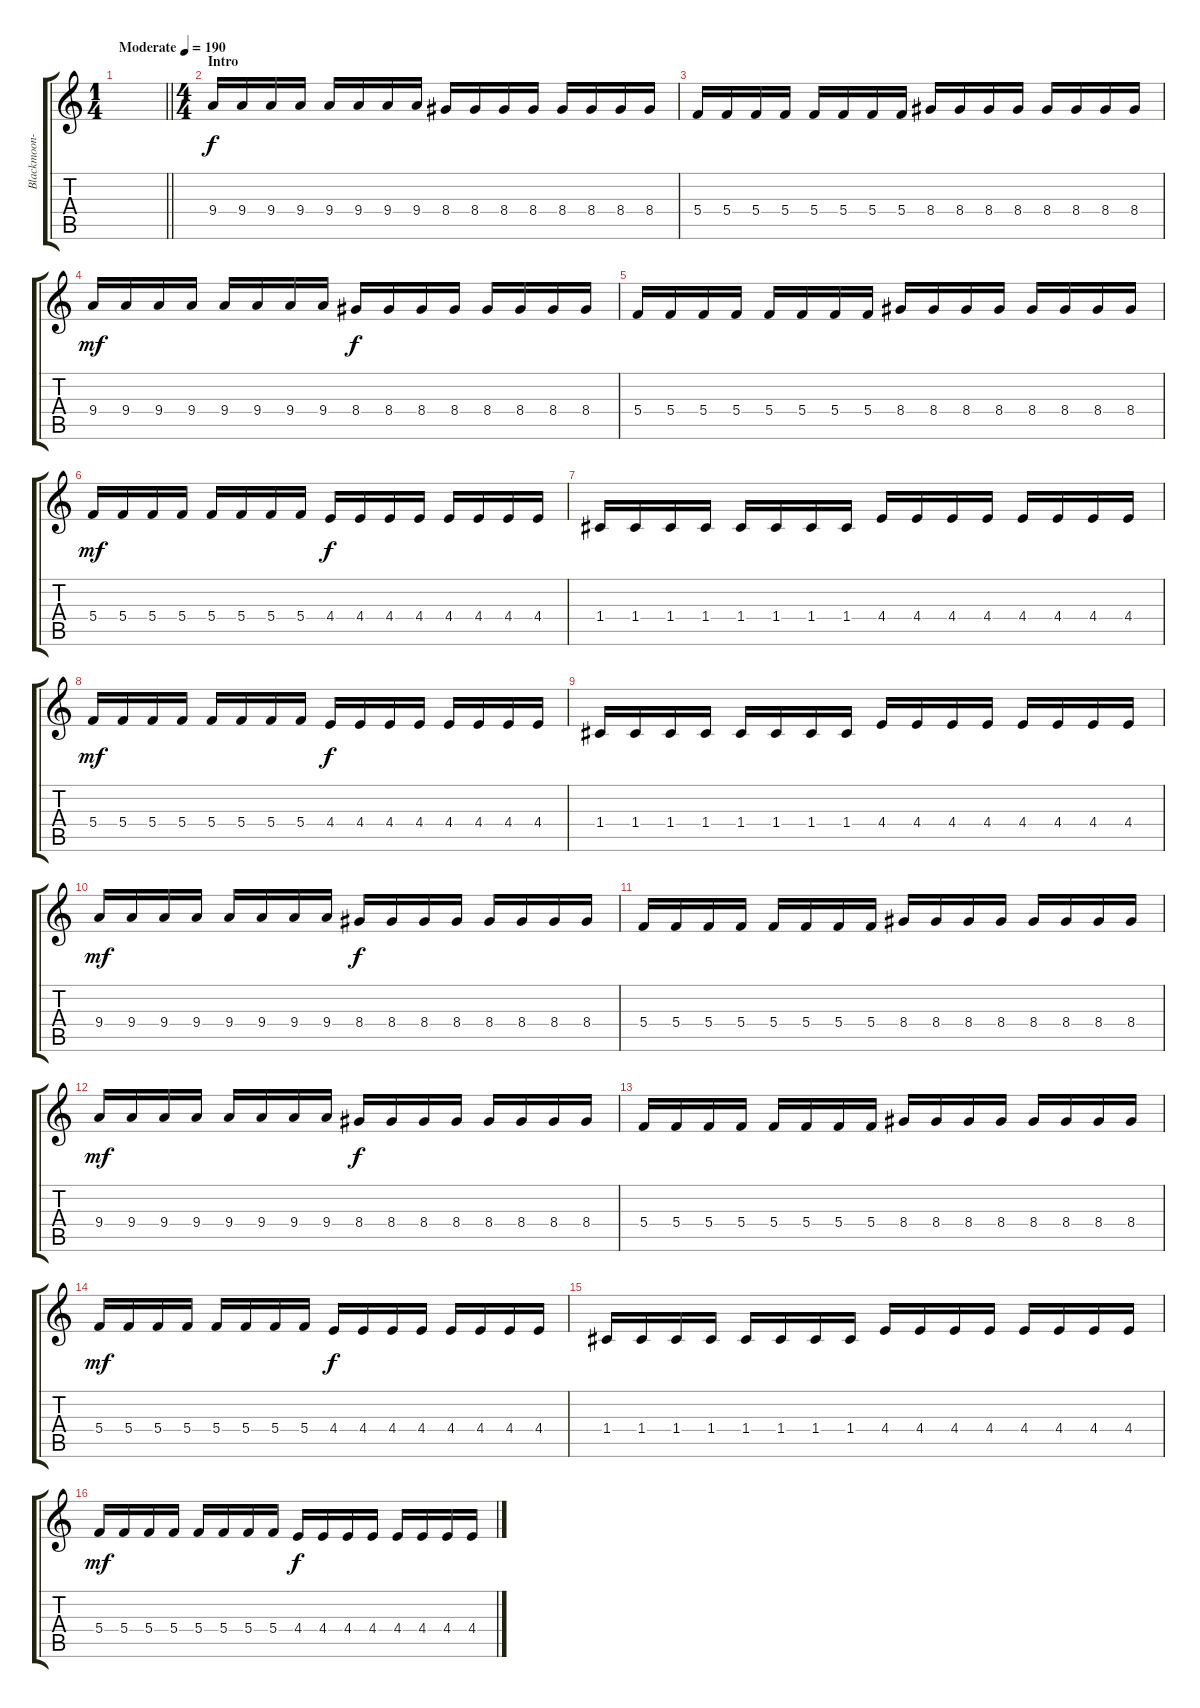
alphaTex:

\track ("Blackmoon-Guitar I" "Blackmoon-") {instrument distortionguitar}
\staff {score tabs}
\tuning (D4 A3 F3 C3 G2 D2) {hide}
\ts (1 4)
\tempo (190 "Moderate")
\clef g2
\barLineRight lightlight
\ks c
|
\ts (4 4)
\section ("" "Intro")
9.4.16 9.4.16 9.4.16 9.4.16 9.4.16 9.4.16 9.4.16 9.4.16 8.4.16{dy f} 8.4.16 8.4.16 8.4.16 8.4.16 8.4.16 8.4.16 8.4.16 |
5.4.16 5.4.16 5.4.16 5.4.16 5.4.16 5.4.16 5.4.16 5.4.16 8.4.16 8.4.16 8.4.16 8.4.16 8.4.16 8.4.16 8.4.16 8.4.16 |
9.4.16{dy mf} 9.4.16 9.4.16 9.4.16 9.4.16 9.4.16 9.4.16 9.4.16 8.4.16{dy f} 8.4.16 8.4.16 8.4.16 8.4.16 8.4.16 8.4.16 8.4.16 |
5.4.16 5.4.16 5.4.16 5.4.16 5.4.16 5.4.16 5.4.16 5.4.16 8.4.16 8.4.16 8.4.16 8.4.16 8.4.16 8.4.16 8.4.16 8.4.16 |
5.4.16{dy mf} 5.4.16 5.4.16 5.4.16 5.4.16 5.4.16 5.4.16 5.4.16 4.4.16{dy f} 4.4.16 4.4.16 4.4.16 4.4.16 4.4.16 4.4.16 4.4.16 |
1.4.16 1.4.16 1.4.16 1.4.16 1.4.16 1.4.16 1.4.16 1.4.16 4.4.16 4.4.16 4.4.16 4.4.16 4.4.16 4.4.16 4.4.16 4.4.16 |
5.4.16{dy mf} 5.4.16 5.4.16 5.4.16 5.4.16 5.4.16 5.4.16 5.4.16 4.4.16{dy f} 4.4.16 4.4.16 4.4.16 4.4.16 4.4.16 4.4.16 4.4.16 |
1.4.16 1.4.16 1.4.16 1.4.16 1.4.16 1.4.16 1.4.16 1.4.16 4.4.16 4.4.16 4.4.16 4.4.16 4.4.16 4.4.16 4.4.16 4.4.16 |
9.4.16{dy mf} 9.4.16 9.4.16 9.4.16 9.4.16 9.4.16 9.4.16 9.4.16 8.4.16{dy f} 8.4.16 8.4.16 8.4.16 8.4.16 8.4.16 8.4.16 8.4.16 |
5.4.16 5.4.16 5.4.16 5.4.16 5.4.16 5.4.16 5.4.16 5.4.16 8.4.16 8.4.16 8.4.16 8.4.16 8.4.16 8.4.16 8.4.16 8.4.16 |
9.4.16{dy mf} 9.4.16 9.4.16 9.4.16 9.4.16 9.4.16 9.4.16 9.4.16 8.4.16{dy f} 8.4.16 8.4.16 8.4.16 8.4.16 8.4.16 8.4.16 8.4.16 |
5.4.16 5.4.16 5.4.16 5.4.16 5.4.16 5.4.16 5.4.16 5.4.16 8.4.16 8.4.16 8.4.16 8.4.16 8.4.16 8.4.16 8.4.16 8.4.16 |
5.4.16{dy mf} 5.4.16 5.4.16 5.4.16 5.4.16 5.4.16 5.4.16 5.4.16 4.4.16{dy f} 4.4.16 4.4.16 4.4.16 4.4.16 4.4.16 4.4.16 4.4.16 |
1.4.16 1.4.16 1.4.16 1.4.16 1.4.16 1.4.16 1.4.16 1.4.16 4.4.16 4.4.16 4.4.16 4.4.16 4.4.16 4.4.16 4.4.16 4.4.16 |
5.4.16{dy mf} 5.4.16 5.4.16 5.4.16 5.4.16 5.4.16 5.4.16 5.4.16 4.4.16{dy f} 4.4.16 4.4.16 4.4.16 4.4.16 4.4.16 4.4.16 4.4.16
